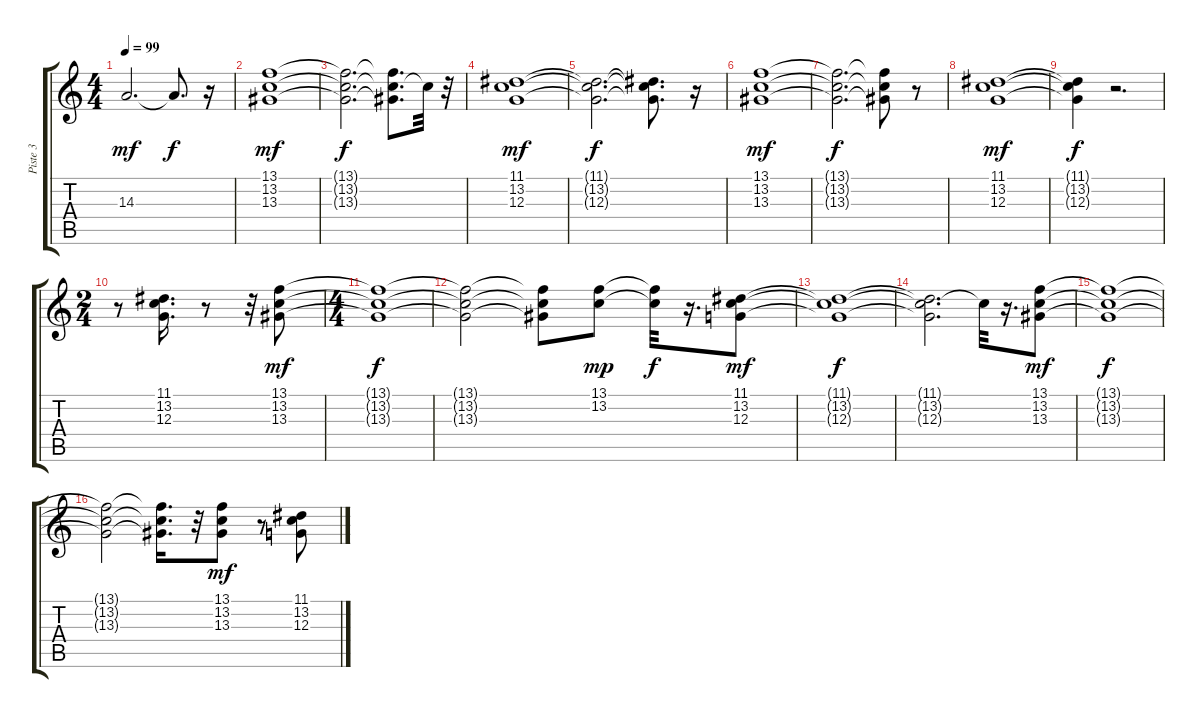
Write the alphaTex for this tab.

\track ("Piste 3" "Piste 3") {instrument percussiveorgan}
\staff {score tabs}
\tuning (E4 B3 G3 D3 A2 E2) {hide}
\ts (4 4)
\tempo 99
\clef g2
\ks c
14.3.2{d dy mf} 14.3{t}.8{d dy f} r.16 |
(13.1 13.2 13.3).1{dy mf} |
(13.1{t} 13.2{t} 13.3{t}).2{d dy f} (13.1{t} 13.2{t} 13.3{t}).8{d} 13.2{t}.32 r.32 |
(11.1 13.2 12.3).1{dy mf} |
(11.1{t} 13.2{t} 12.3{t}).2{d dy f} (11.1{t} 13.2{t} 12.3{t}).8{d} r.16 |
(13.1 13.2 13.3).1{dy mf} |
(13.1{t} 13.2{t} 13.3{t}).2{d dy f} (13.1{t} 13.2{t} 13.3{t}).8 r.8 |
(11.1 13.2 12.3).1{dy mf} |
(11.1{t} 13.2{t} 12.3{t}).4{dy f} r.2{d} |
\ts (2 4)
r.8 (11.1 13.2 12.3).16{d} r.8 r.32 (13.1 13.2 13.3).8{dy mf} |
\ts (4 4)
(13.1{t} 13.2{t} 13.3{t}).1{dy f} |
(13.1{t} 13.2{t} 13.3{t}).2 (13.1{t} 13.2{t} 13.3{t}).8 (13.1 13.2).8{dy mp} (13.1{t} 13.2{t}).32{dy f} r.16{d} (11.1 13.2 12.3).8{dy mf} |
(11.1{t} 13.2{t} 12.3{t}).1{dy f} |
(11.1{t} 13.2{t} 12.3{t}).2{d} 13.2{t}.32 r.16{d} (13.1 13.2 13.3).8{dy mf} |
(13.1{t} 13.2{t} 13.3{t}).1{dy f} |
(13.1{t} 13.2{t} 13.3{t}).2 (13.1{t} 13.2{t} 13.3{t}).16{d} r.32 (13.1 13.2 13.3).8{dy mf} r.8 (11.1 13.2 12.3).8
